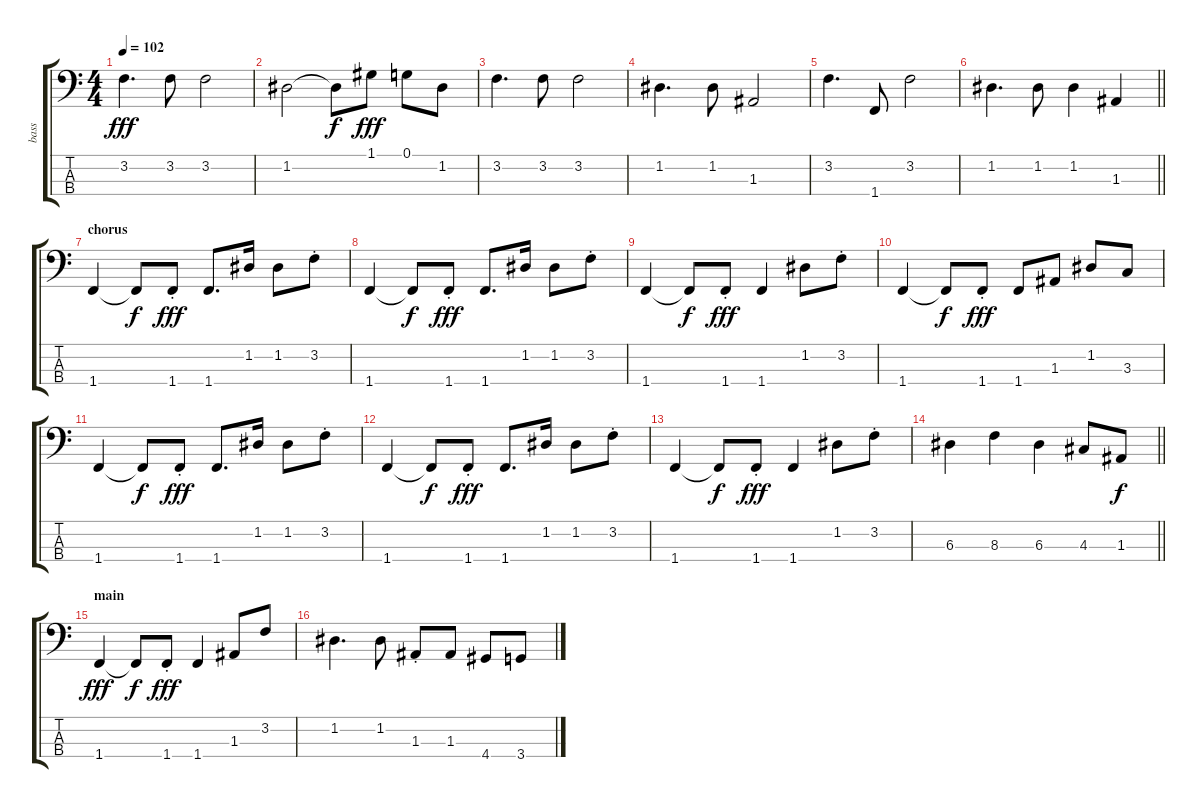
\track ("bass" "bass") {instrument fretlessbass}
\staff {score tabs}
\tuning (G2 D2 A1 E1) {hide}
\ts (4 4)
\tempo 102
\clef f4
\ks c
3.2.4{d dy fff} 3.2.8 3.2.2 |
1.2.2 1.2{t}.8{dy f} 1.1.8{dy fff} 0.1.8 1.2.8 |
3.2.4{d} 3.2.8 3.2.2 |
1.2.4{d} 1.2.8 1.3.2 |
3.2.4{d} 1.4.8 3.2.2 |
\barLineRight lightlight
1.2.4{d} 1.2.8 1.2.4 1.3.4 |
\section ("" "chorus")
1.4.4 1.4{t}.8{dy f} 1.4{st}.8{dy fff} 1.4.8{d} 1.2.16 1.2.8 3.2{st}.8 |
1.4.4 1.4{t}.8{dy f} 1.4{st}.8{dy fff} 1.4.8{d} 1.2.16 1.2.8 3.2{st}.8 |
1.4.4 1.4{t}.8{dy f} 1.4{st}.8{dy fff} 1.4.4 1.2.8 3.2{st}.8 |
1.4.4 1.4{t}.8{dy f} 1.4{st}.8{dy fff} 1.4.8 1.3.8 1.2.8 3.3.8 |
1.4.4 1.4{t}.8{dy f} 1.4{st}.8{dy fff} 1.4.8{d} 1.2.16 1.2.8 3.2{st}.8 |
1.4.4 1.4{t}.8{dy f} 1.4{st}.8{dy fff} 1.4.8{d} 1.2.16 1.2.8 3.2{st}.8 |
1.4.4 1.4{t}.8{dy f} 1.4{st}.8{dy fff} 1.4.4 1.2.8 3.2{st}.8 |
\barLineRight lightlight
6.3.4 8.3.4 6.3.4 4.3.8 1.3.8{dy f} |
\section ("" "main")
1.4.4{dy fff} 1.4{t}.8{dy f} 1.4{st}.8{dy fff} 1.4.4 1.3.8 3.2.8 |
1.2.4{d} 1.2.8 1.3{st}.8 1.3.8 4.4.8 3.4.8
